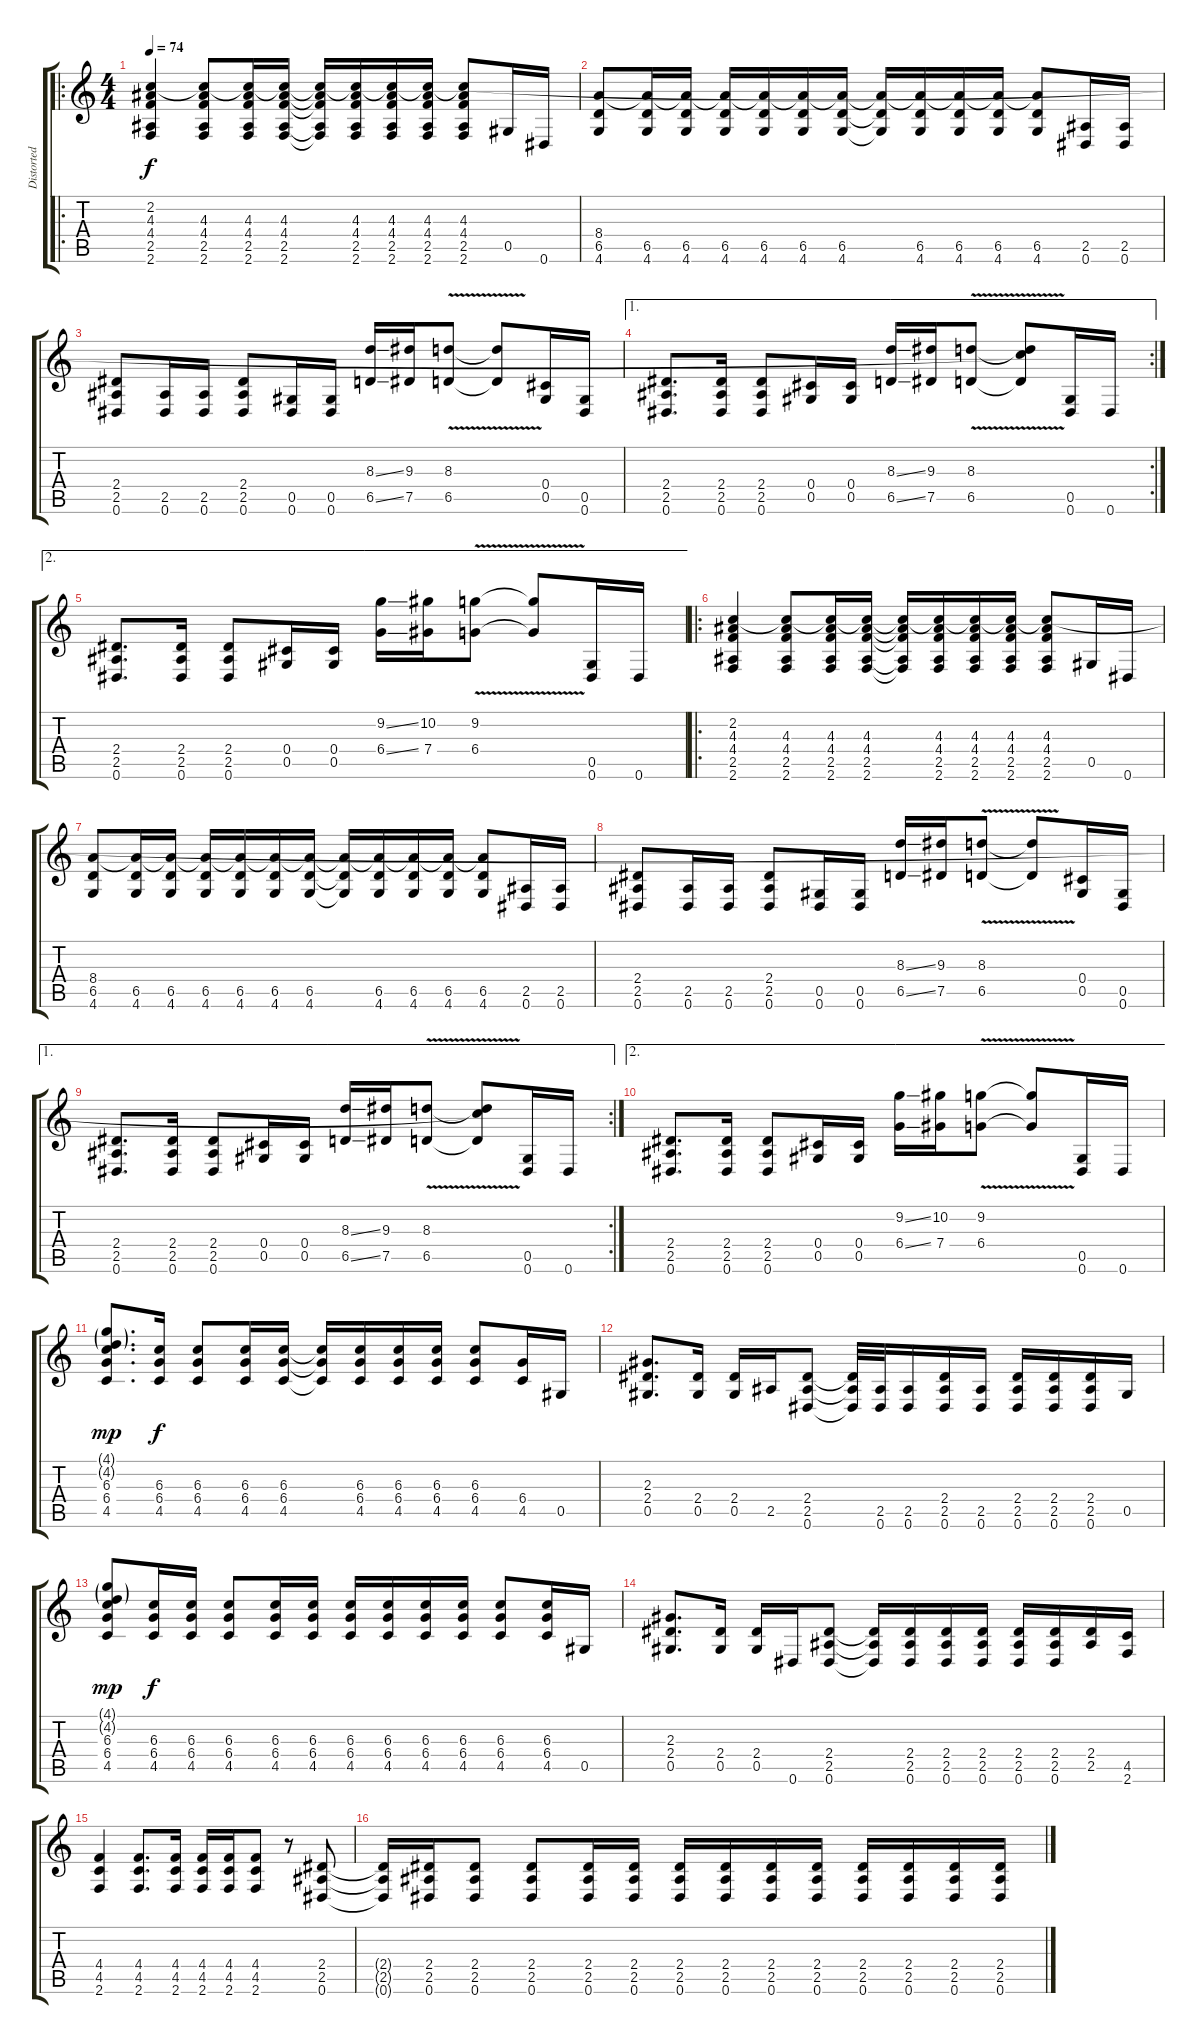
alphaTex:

\track ("Distorted 2" "Distorted ") {instrument distortionguitar}
\staff {score tabs}
\tuning (Eb4 Bb3 Gb3 Db3 Ab2 Eb2) {hide}
\ro
\ts (4 4)
\tempo 74
\clef g2
\ks c
(2.2 4.3 4.4 2.5 2.6).4{dy f} (2.2{t} 4.3 4.4 2.5 2.6).8 (2.2{t} 4.3 4.4 2.5 2.6).16 (2.2{t} 4.3 4.4 2.5 2.6).16 (2.2{t} 4.3{t} 4.4{t} 2.5{t} 2.6{t}).16 (2.2{t} 4.3 4.4 2.5 2.6).16 (2.2{t} 4.3 4.4 2.5 2.6).16 (2.2{t} 4.3 4.4 2.5 2.6).16 (2.2{t} 4.3 4.4 2.5 2.6).8 0.5.16 0.6.16 |
(8.4 6.5 4.6).8 (8.4{t} 6.5 4.6).16 (8.4{t} 6.5 4.6).16 (8.4{t} 6.5 4.6).16 (8.4{t} 6.5 4.6).16 (8.4{t} 6.5 4.6).16 (8.4{t} 6.5 4.6).16 (8.4{t} 6.5{t} 4.6{t}).16 (8.4{t} 6.5 4.6).16 (8.4{t} 6.5 4.6).16 (8.4{t} 6.5 4.6).16 (8.4{t} 6.5 4.6).8 (2.5 0.6).16 (2.5 0.6).16 |
(2.4 2.5 0.6).8 (2.5 0.6).16 (2.5 0.6).16 (2.4 2.5 0.6).8 (0.5 0.6).16 (0.5 0.6).16 (8.3{ss} 6.5{ss}).16 (9.3 7.5).16 (8.3{v} 6.5{v}).8 (8.3{t} 6.5{t}).8 (0.4 0.5).16 (0.5 0.6).16 |
\ae 1
\rc 2
(2.4 2.5 0.6).8{d} (2.4 2.5 0.6).16 (2.4 2.5 0.6).8 (0.4 0.5).16 (0.4 0.5).16 (8.3{ss} 6.5{ss}).16 (9.3 7.5).16 (8.3{v} 6.5{v}).8 (2.2{t} 8.3{t} 6.5{t}).8 (0.5 0.6).16 0.6.16 |
\ae 2
(2.4 2.5 0.6).8{d} (2.4 2.5 0.6).16 (2.4 2.5 0.6).8 (0.4 0.5).16 (0.4 0.5).16 (9.2{ss} 6.4{ss}).16 (10.2 7.4).16 (9.2{v} 6.4{v}).8 (9.2{t} 6.4{t}).8 (0.5 0.6).16 0.6.16 |
\ro
(2.2 4.3 4.4 2.5 2.6).4 (2.2{t} 4.3 4.4 2.5 2.6).8 (2.2{t} 4.3 4.4 2.5 2.6).16 (2.2{t} 4.3 4.4 2.5 2.6).16 (2.2{t} 4.3{t} 4.4{t} 2.5{t} 2.6{t}).16 (2.2{t} 4.3 4.4 2.5 2.6).16 (2.2{t} 4.3 4.4 2.5 2.6).16 (2.2{t} 4.3 4.4 2.5 2.6).16 (2.2{t} 4.3 4.4 2.5 2.6).8 0.5.16 0.6.16 |
(8.4 6.5 4.6).8 (8.4{t} 6.5 4.6).16 (8.4{t} 6.5 4.6).16 (8.4{t} 6.5 4.6).16 (8.4{t} 6.5 4.6).16 (8.4{t} 6.5 4.6).16 (8.4{t} 6.5 4.6).16 (8.4{t} 6.5{t} 4.6{t}).16 (8.4{t} 6.5 4.6).16 (8.4{t} 6.5 4.6).16 (8.4{t} 6.5 4.6).16 (8.4{t} 6.5 4.6).8 (2.5 0.6).16 (2.5 0.6).16 |
(2.4 2.5 0.6).8 (2.5 0.6).16 (2.5 0.6).16 (2.4 2.5 0.6).8 (0.5 0.6).16 (0.5 0.6).16 (8.3{ss} 6.5{ss}).16 (9.3 7.5).16 (8.3{v} 6.5{v}).8 (8.3{t} 6.5{t}).8 (0.4 0.5).16 (0.5 0.6).16 |
\ae 1
\rc 2
(2.4 2.5 0.6).8{d} (2.4 2.5 0.6).16 (2.4 2.5 0.6).8 (0.4 0.5).16 (0.4 0.5).16 (8.3{ss} 6.5{ss}).16 (9.3 7.5).16 (8.3{v} 6.5{v}).8 (2.2{t} 8.3{t} 6.5{t}).8 (0.5 0.6).16 0.6.16 |
\ae 2
(2.4 2.5 0.6).8{d} (2.4 2.5 0.6).16 (2.4 2.5 0.6).8 (0.4 0.5).16 (0.4 0.5).16 (9.2{ss} 6.4{ss}).16 (10.2 7.4).16 (9.2{v} 6.4{v}).8 (9.2{t} 6.4{t}).8 (0.5 0.6).16 0.6.16 |
(4.1{g} 4.2{g} 6.3 6.4 4.5).8{d dy mp} (6.3 6.4 4.5).16{dy f} (6.3 6.4 4.5).8 (6.3 6.4 4.5).16 (6.3 6.4 4.5).16 (6.3{t} 6.4{t} 4.5{t}).16 (6.3 6.4 4.5).16 (6.3 6.4 4.5).16 (6.3 6.4 4.5).16 (6.3 6.4 4.5).8 (6.4 4.5).16 0.5.16 |
(2.3 2.4 0.5).8{d} (2.4 0.5).16 (2.4 0.5).16 2.5.16 (2.4 2.5 0.6).8 (2.4{t} 2.5{t} 0.6{t}).32 (2.5 0.6).32 (2.5 0.6).16 (2.4 2.5 0.6).16 (2.5 0.6).16 (2.4 2.5 0.6).16 (2.4 2.5 0.6).16 (2.4 2.5 0.6).16 0.5.16 |
(4.1{g} 4.2{g} 6.3 6.4 4.5).8{dy mp} (6.3 6.4 4.5).16{dy f} (6.3 6.4 4.5).16 (6.3 6.4 4.5).8 (6.3 6.4 4.5).16 (6.3 6.4 4.5).16 (6.3 6.4 4.5).16 (6.3 6.4 4.5).16 (6.3 6.4 4.5).16 (6.3 6.4 4.5).16 (6.3 6.4 4.5).8 (6.3 6.4 4.5).16 0.5.16 |
(2.3 2.4 0.5).8{d} (2.4 0.5).16 (2.4 0.5).16 0.6.16 (2.4 2.5 0.6).8 (2.4{t} 2.5{t} 0.6{t}).16 (2.4 2.5 0.6).16 (2.4 2.5 0.6).16 (2.4 2.5 0.6).16 (2.4 2.5 0.6).16 (2.4 2.5 0.6).16 (2.4 2.5).16 (4.5 2.6).16 |
(4.4 4.5 2.6).4 (4.4 4.5 2.6).8{d} (4.4 4.5 2.6).16 (4.4 4.5 2.6).16 (4.4 4.5 2.6).16 (4.4 4.5 2.6).8 r.8 (2.4 2.5 0.6).8 |
(2.4{t} 2.5{t} 0.6{t}).16 (2.4 2.5 0.6).16 (2.4 2.5 0.6).8 (2.4 2.5 0.6).8 (2.4 2.5 0.6).16 (2.4 2.5 0.6).16 (2.4 2.5 0.6).16 (2.4 2.5 0.6).16 (2.4 2.5 0.6).16 (2.4 2.5 0.6).16 (2.4 2.5 0.6).16 (2.4 2.5 0.6).16 (2.4 2.5 0.6).16 (2.4 2.5 0.6).16
